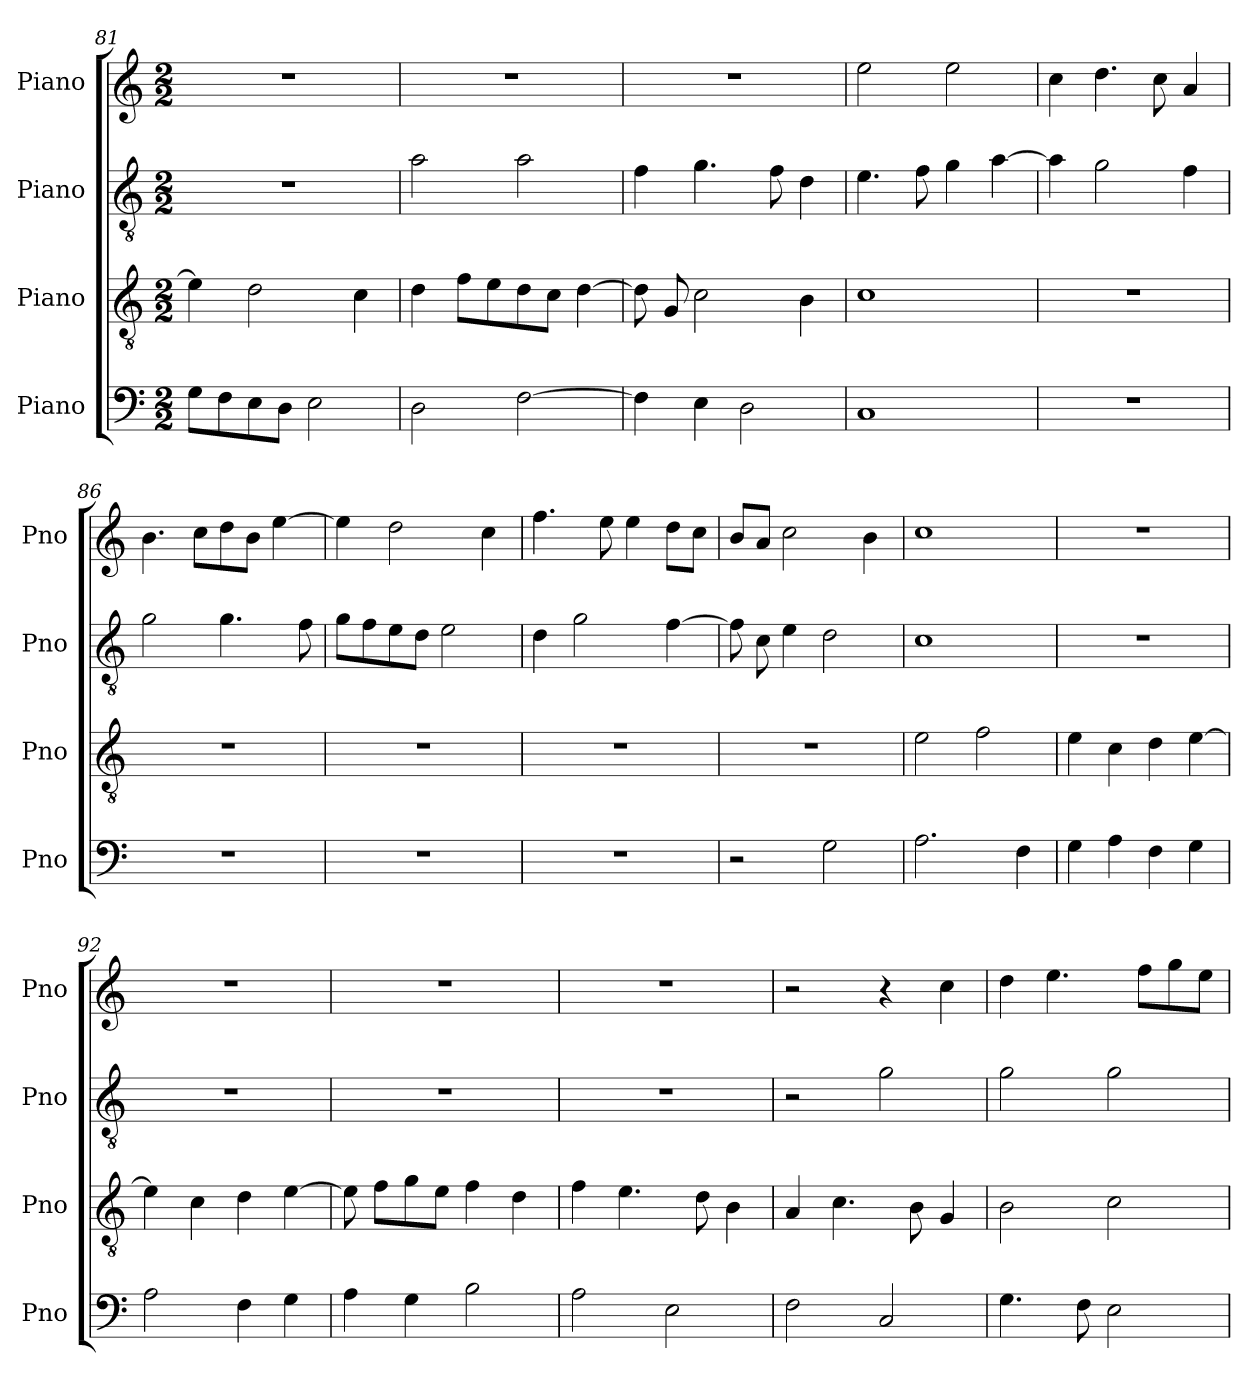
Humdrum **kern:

**kern	**kern	**kern	**kern
*part4	*part3	*part2	*part1
*staff4	*staff3	*staff2	*staff1
*I"Piano	*I"Piano	*I"Piano	*I"Piano
*I'Pno	*I'Pno	*I'Pno	*I'Pno
*clefF4	*clefGv2	*clefGv2	*clefG2
*k[]	*k[]	*k[]	*k[]
*M2/2	*M2/2	*M2/2	*M2/2
=81	=81	=81	=81
8G\L	4e\]	1r	1r
8F\	.	.	.
8E\	2d\	.	.
8D\J	.	.	.
2E\	.	.	.
.	4c\	.	.
=82	=82	=82	=82
2D\	4d\	2a\	1r
.	8f\L	.	.
.	8e\	.	.
[2F\	8d\	2a\	.
.	8c\J	.	.
.	[4d\	.	.
=83	=83	=83	=83
4F\]	8d\]	4f\	1r
.	8G/	.	.
4E\	2c\	4.g\	.
2D\	.	.	.
.	.	8f\	.
.	4B\	4d\	.
=84	=84	=84	=84
1C	1c	4.e\	2ee\
.	.	8f\	.
.	.	4g\	2ee\
.	.	[4a\	.
=85	=85	=85	=85
1r	1r	4a\]	4cc\
.	.	2g\	4.dd\
.	.	.	8cc\
.	.	4f\	4a/
=86	=86	=86	=86
1r	1r	2g\	4.b\
.	.	.	8cc\L
.	.	4.g\	8dd\
.	.	.	8b\J
.	.	.	[4ee\
.	.	8f\	.
=87	=87	=87	=87
1r	1r	8g\L	4ee\]
.	.	8f\	.
.	.	8e\	2dd\
.	.	8d\J	.
.	.	2e\	.
.	.	.	4cc\
=88	=88	=88	=88
1r	1r	4d\	4.ff\
.	.	2g\	.
.	.	.	8ee\
.	.	.	4ee\
.	.	[4f\	8dd\L
.	.	.	8cc\J
=89	=89	=89	=89
2r	1r	8f\]	8b/L
.	.	8c\	8a/J
.	.	4e\	2cc\
2G\	.	2d\	.
.	.	.	4b\
=90	=90	=90	=90
2.A\	2e\	1c	1cc
.	2f\	.	.
4F\	.	.	.
=91	=91	=91	=91
4G\	4e\	1r	1r
4A\	4c\	.	.
4F\	4d\	.	.
4G\	[4e\	.	.
=92	=92	=92	=92
2A\	4e\]	1r	1r
.	4c\	.	.
4F\	4d\	.	.
4G\	[4e\	.	.
=93	=93	=93	=93
4A\	8e\]	1r	1r
.	8f\L	.	.
4G\	8g\	.	.
.	8e\J	.	.
2B\	4f\	.	.
.	4d\	.	.
=94	=94	=94	=94
2A\	4f\	1r	1r
.	4.e\	.	.
2E\	.	.	.
.	8d\	.	.
.	4B\	.	.
=95	=95	=95	=95
2F\	4A/	2r	2r
.	4.c\	.	.
2C/	.	2g\	4r
.	8B\	.	.
.	4G/	.	4cc\
=96	=96	=96	=96
4.G\	2B\	2g\	4dd\
.	.	.	4.ee\
8F\	.	.	.
2E\	2c\	2g\	.
.	.	.	8ff\L
.	.	.	8gg\
.	.	.	8ee\J
=	=	=	=
*-	*-	*-	*-
